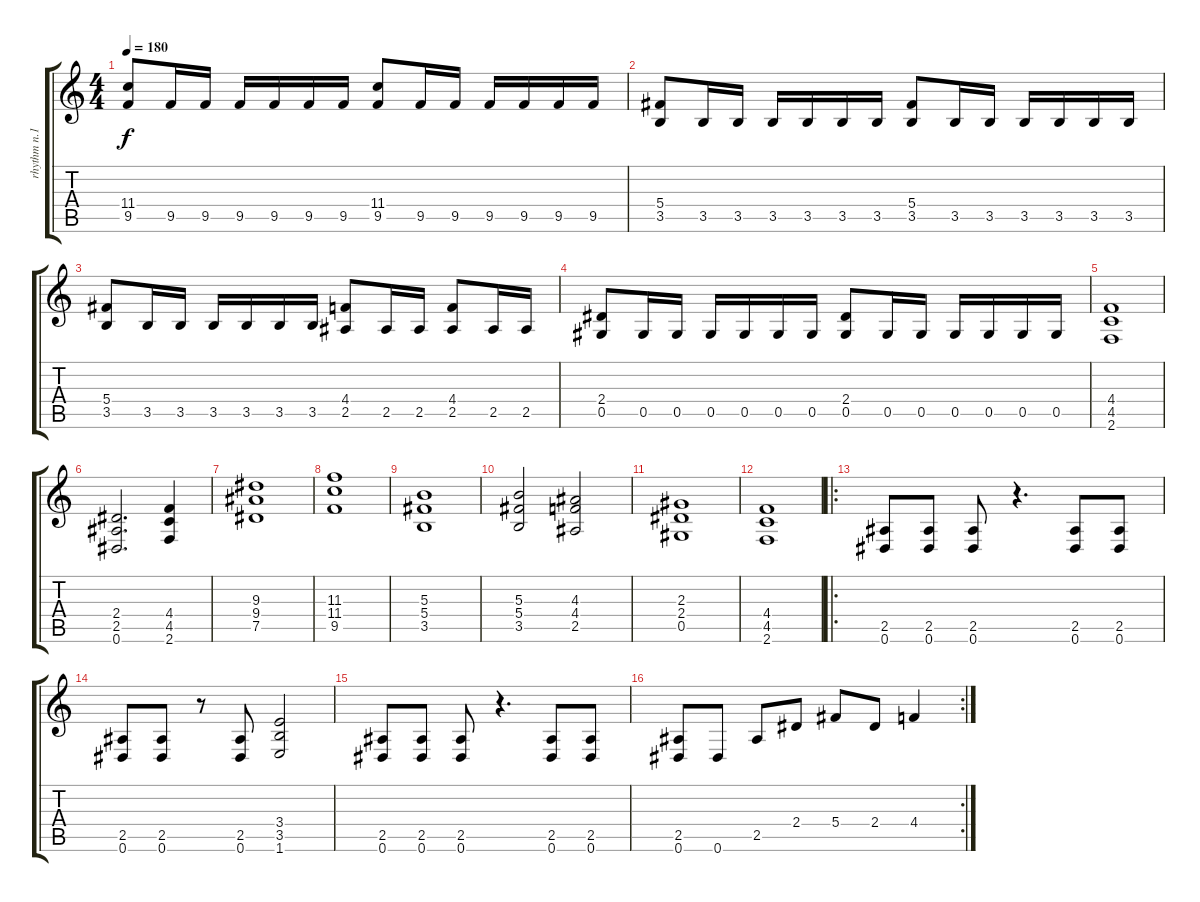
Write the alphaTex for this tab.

\track ("rhythm n.1" "rhythm n.1") {instrument distortionguitar}
\staff {score tabs}
\tuning (Eb4 Bb3 Gb3 Db3 Ab2 Eb2) {hide}
\ts (4 4)
\tempo 180
\clef g2
\ks c
(11.4 9.5).8{dy f} 9.5.16 9.5.16 9.5.16 9.5.16 9.5.16 9.5.16 (11.4 9.5).8 9.5.16 9.5.16 9.5.16 9.5.16 9.5.16 9.5.16 |
(5.4 3.5).8 3.5.16 3.5.16 3.5.16 3.5.16 3.5.16 3.5.16 (5.4 3.5).8 3.5.16 3.5.16 3.5.16 3.5.16 3.5.16 3.5.16 |
(5.4 3.5).8 3.5.16 3.5.16 3.5.16 3.5.16 3.5.16 3.5.16 (4.4 2.5).8 2.5.16 2.5.16 (4.4 2.5).8 2.5.16 2.5.16 |
(2.4 0.5).8 0.5.16 0.5.16 0.5.16 0.5.16 0.5.16 0.5.16 (2.4 0.5).8 0.5.16 0.5.16 0.5.16 0.5.16 0.5.16 0.5.16 |
(4.4 4.5 2.6).1 |
(2.4 2.5 0.6).2{d} (4.4 4.5 2.6).4 |
(9.3 9.4 7.5).1 |
(11.3 11.4 9.5).1 |
(5.3 5.4 3.5).1 |
(5.3 5.4 3.5).2 (4.3 4.4 2.5).2 |
(2.3 2.4 0.5).1 |
(4.4 4.5 2.6).1 |
\ro
(2.5 0.6).8 (2.5 0.6).8 (2.5 0.6).8 r.4{d} (2.5 0.6).8 (2.5 0.6).8 |
(2.5 0.6).8 (2.5 0.6).8 r.8 (2.5 0.6).8 (3.4 3.5 1.6).2 |
(2.5 0.6).8 (2.5 0.6).8 (2.5 0.6).8 r.4{d} (2.5 0.6).8 (2.5 0.6).8 |
\rc 2
(2.5 0.6).8 0.6.8 2.5.8 2.4.8 5.4.8 2.4.8 4.4.4
